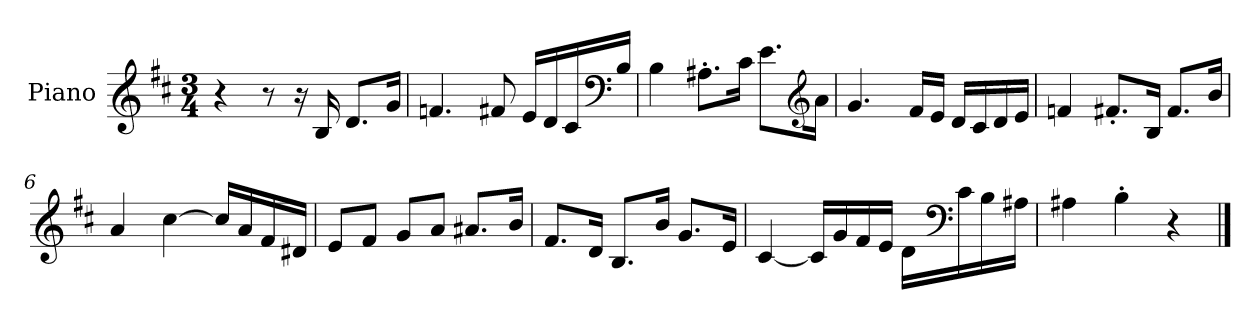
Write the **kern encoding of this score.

**kern
*part1
*staff1
*I"Piano
*I'Pno.
*clefG2
*k[f#c#]
*M3/4
*MM120
=1
4r
8r
16r
16B/
8.d/L
16g/Jk
=2
4.fn/
8f#X/
16e/LL
16d/
16c#/
*clefF4
16B/JJ
=3
4B\
8.A#X'\L
16c#\Jk
8.e\L
*clefG2
16a\Jk
=4
4.g/
16f#/LL
16e/JJ
16d/LL
16c#/
16d/
16e/JJ
=5
4fn/
8.f#X'/L
16B/Jk
8.f#/L
16b/Jk
!!LO:LB:g=z
=6
4a/
[4cc#\
16cc#/LL]
16a/
16f#/
16d#X/JJ
=7
8e/L
8f#/J
8g/L
8a/J
8.a#X/L
16b/Jk
=8
8.f#/L
16d/Jk
8.B/L
16b/Jk
8.g/L
16e/Jk
=9
[4c#/
16c#/LL]
16g/
16f#/
16e/JJ
16d\LL
*clefF4
16c#\
16B\
16A#X\JJ
=10
4A#X\
4B'\
4r
==
*-
